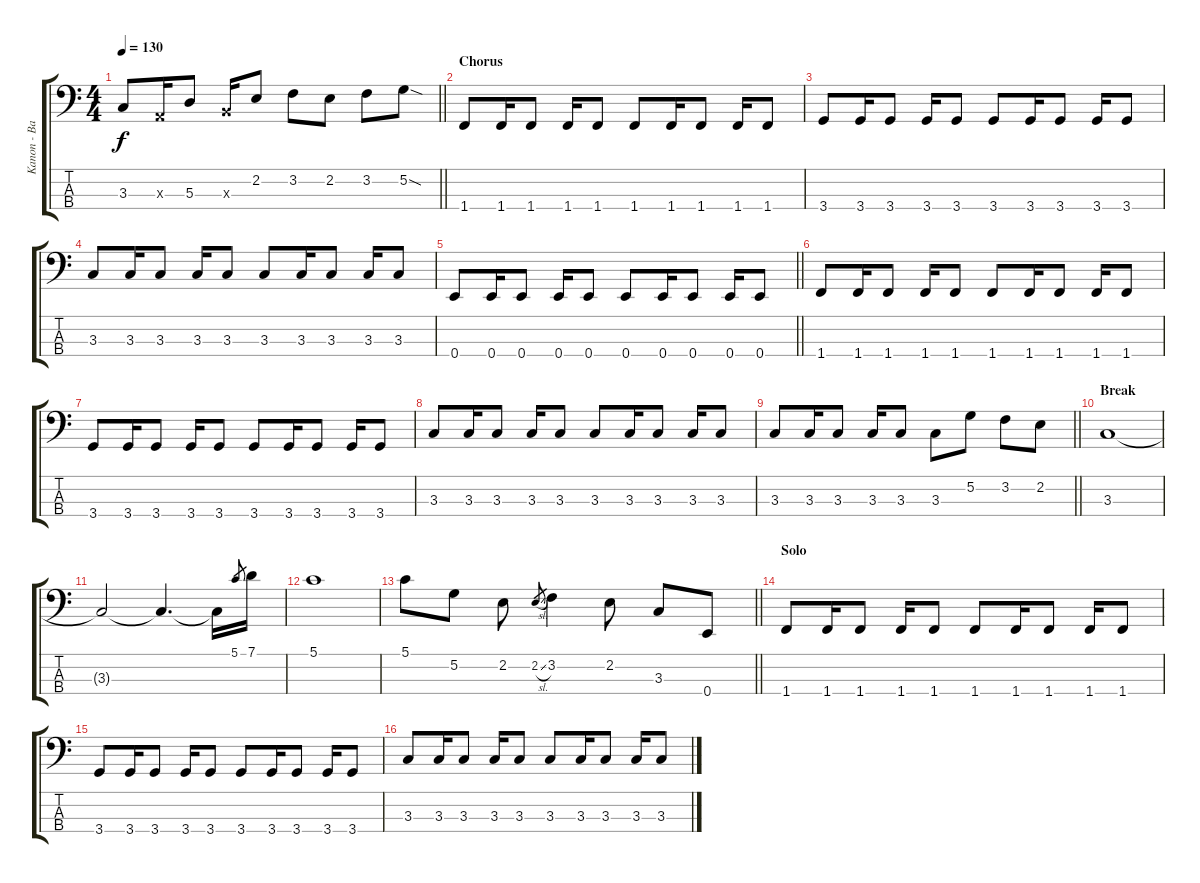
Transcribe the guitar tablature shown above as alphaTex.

\track ("Kanon - Bass" "Kanon - Ba") {instrument electricbassfinger}
\staff {score tabs}
\tuning (G2 D2 A1 E1) {hide}
\ts (4 4)
\tempo 130
\clef f4
\barLineRight lightlight
\ks c
3.3.8{dy f} 0.3{x}.16 5.3.8 2.3{x}.16 2.2.8 3.2.8 2.2.8 3.2.8 5.2{sod}.8 |
\section ("" "Chorus")
1.4.8 1.4.16 1.4.8 1.4.16 1.4.8 1.4.8 1.4.16 1.4.8 1.4.16 1.4.8 |
3.4.8 3.4.16 3.4.8 3.4.16 3.4.8 3.4.8 3.4.16 3.4.8 3.4.16 3.4.8 |
3.3.8 3.3.16 3.3.8 3.3.16 3.3.8 3.3.8 3.3.16 3.3.8 3.3.16 3.3.8 |
\barLineRight lightlight
0.4.8 0.4.16 0.4.8 0.4.16 0.4.8 0.4.8 0.4.16 0.4.8 0.4.16 0.4.8 |
1.4.8 1.4.16 1.4.8 1.4.16 1.4.8 1.4.8 1.4.16 1.4.8 1.4.16 1.4.8 |
3.4.8 3.4.16 3.4.8 3.4.16 3.4.8 3.4.8 3.4.16 3.4.8 3.4.16 3.4.8 |
3.3.8 3.3.16 3.3.8 3.3.16 3.3.8 3.3.8 3.3.16 3.3.8 3.3.16 3.3.8 |
\barLineRight lightlight
3.3.8 3.3.16 3.3.8 3.3.16 3.3.8 3.3.8 5.2.8 3.2.8 2.2.8 |
\section ("" "Break")
3.3.1 |
3.3{t}.2 3.3{t}.4{d} 3.3{t}.16 5.1.8{gr} 7.1.16 |
5.1.1 |
\barLineRight lightlight
5.1.8 5.2.8 2.2.8 2.2{sl}.8{gr} 3.2.4 2.2.8 3.3.8 0.4.8 |
\section ("" "Solo")
1.4.8 1.4.16 1.4.8 1.4.16 1.4.8 1.4.8 1.4.16 1.4.8 1.4.16 1.4.8 |
3.4.8 3.4.16 3.4.8 3.4.16 3.4.8 3.4.8 3.4.16 3.4.8 3.4.16 3.4.8 |
3.3.8 3.3.16 3.3.8 3.3.16 3.3.8 3.3.8 3.3.16 3.3.8 3.3.16 3.3.8
